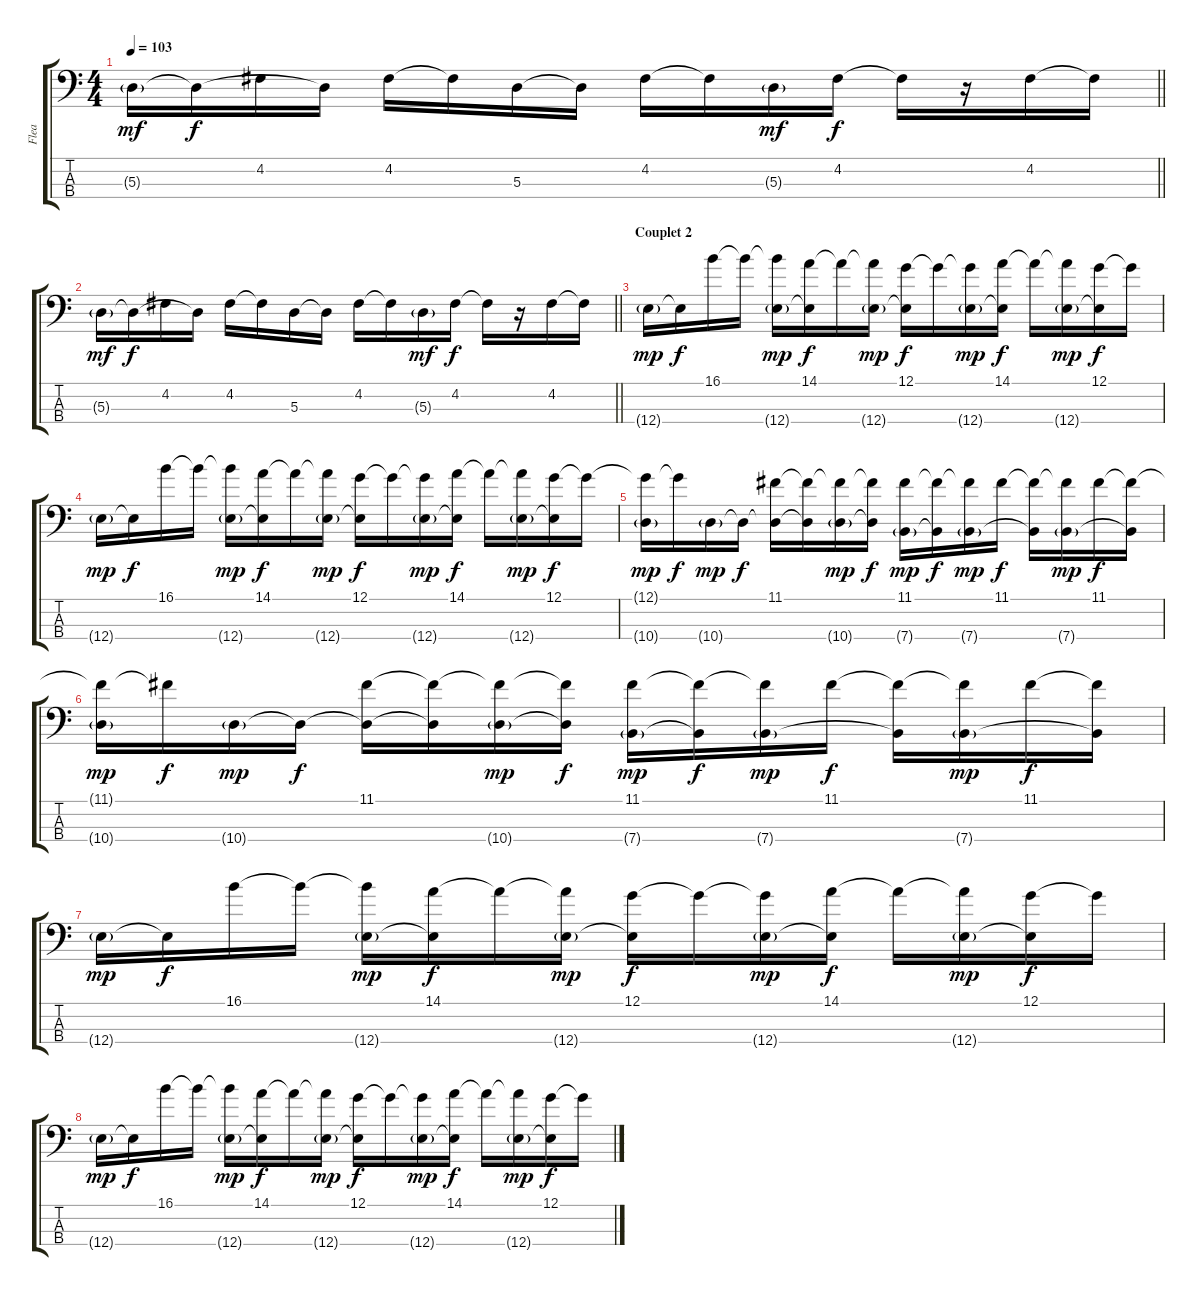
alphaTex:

\track ("Flea" "Flea") {instrument electricbassfinger}
\staff {score tabs}
\tuning (G2 D2 A1 E1) {hide}
\ts (4 4)
\tempo 103
\clef f4
\barLineRight lightlight
\ks c
5.3{g}.16{dy mf} 5.3{t}.16{dy f} 4.2.16 5.3{t}.16 4.2.16 4.2{t}.16 5.3.16 5.3{t}.16 4.2.16 4.2{t}.16 5.3{g}.16{dy mf} 4.2.16{dy f} 4.2{t}.16 r.16 4.2.16 4.2{t}.16 |
\barLineRight lightlight
5.3{g}.16{dy mf} 5.3{t}.16{dy f} 4.2.16 5.3{t}.16 4.2.16 4.2{t}.16 5.3.16 5.3{t}.16 4.2.16 4.2{t}.16 5.3{g}.16{dy mf} 4.2.16{dy f} 4.2{t}.16 r.16 4.2.16 4.2{t}.16 |
\section ("" "Couplet 2")
12.4{g}.16{dy mp} 12.4{t}.16{dy f} 16.1.16 16.1{t}.16 (16.1{t} 12.4{g}).16{dy mp} (14.1 12.4{t}).16{dy f} 14.1{t}.16 (14.1{t} 12.4{g}).16{dy mp} (12.1 12.4{t}).16{dy f} 12.1{t}.16 (12.1{t} 12.4{g}).16{dy mp} (14.1 12.4{t}).16{dy f} 14.1{t}.16 (14.1{t} 12.4{g}).16{dy mp} (12.1 12.4{t}).16{dy f} 12.1{t}.16 |
12.4{g}.16{dy mp} 12.4{t}.16{dy f} 16.1.16 16.1{t}.16 (16.1{t} 12.4{g}).16{dy mp} (14.1 12.4{t}).16{dy f} 14.1{t}.16 (14.1{t} 12.4{g}).16{dy mp} (12.1 12.4{t}).16{dy f} 12.1{t}.16 (12.1{t} 12.4{g}).16{dy mp} (14.1 12.4{t}).16{dy f} 14.1{t}.16 (14.1{t} 12.4{g}).16{dy mp} (12.1 12.4{t}).16{dy f} 12.1{t}.16 |
(12.1{t} 10.4{g}).16{dy mp} 12.1{t}.16{dy f} 10.4{g}.16{dy mp} 10.4{t}.16{dy f} (11.1 10.4{t}).16 (11.1{t} 10.4{t}).16 (11.1{t} 10.4{g}).16{dy mp} (11.1{t} 10.4{t}).16{dy f} (11.1 7.4{g}).16{dy mp} (11.1{t} 7.4{t}).16{dy f} (11.1{t} 7.4{g}).16{dy mp} 11.1.16{dy f} (11.1{t} 7.4{t}).16 (11.1{t} 7.4{g}).16{dy mp} 11.1.16{dy f} (11.1{t} 7.4{t}).16 |
(11.1{t} 10.4{g}).16{dy mp} 11.1{t}.16{dy f} 10.4{g}.16{dy mp} 10.4{t}.16{dy f} (11.1 10.4{t}).16 (11.1{t} 10.4{t}).16 (11.1{t} 10.4{g}).16{dy mp} (11.1{t} 10.4{t}).16{dy f} (11.1 7.4{g}).16{dy mp} (11.1{t} 7.4{t}).16{dy f} (11.1{t} 7.4{g}).16{dy mp} 11.1.16{dy f} (11.1{t} 7.4{t}).16 (11.1{t} 7.4{g}).16{dy mp} 11.1.16{dy f} (11.1{t} 7.4{t}).16 |
12.4{g}.16{dy mp} 12.4{t}.16{dy f} 16.1.16 16.1{t}.16 (16.1{t} 12.4{g}).16{dy mp} (14.1 12.4{t}).16{dy f} 14.1{t}.16 (14.1{t} 12.4{g}).16{dy mp} (12.1 12.4{t}).16{dy f} 12.1{t}.16 (12.1{t} 12.4{g}).16{dy mp} (14.1 12.4{t}).16{dy f} 14.1{t}.16 (14.1{t} 12.4{g}).16{dy mp} (12.1 12.4{t}).16{dy f} 12.1{t}.16 |
12.4{g}.16{dy mp} 12.4{t}.16{dy f} 16.1.16 16.1{t}.16 (16.1{t} 12.4{g}).16{dy mp} (14.1 12.4{t}).16{dy f} 14.1{t}.16 (14.1{t} 12.4{g}).16{dy mp} (12.1 12.4{t}).16{dy f} 12.1{t}.16 (12.1{t} 12.4{g}).16{dy mp} (14.1 12.4{t}).16{dy f} 14.1{t}.16 (14.1{t} 12.4{g}).16{dy mp} (12.1 12.4{t}).16{dy f} 12.1{t}.16
